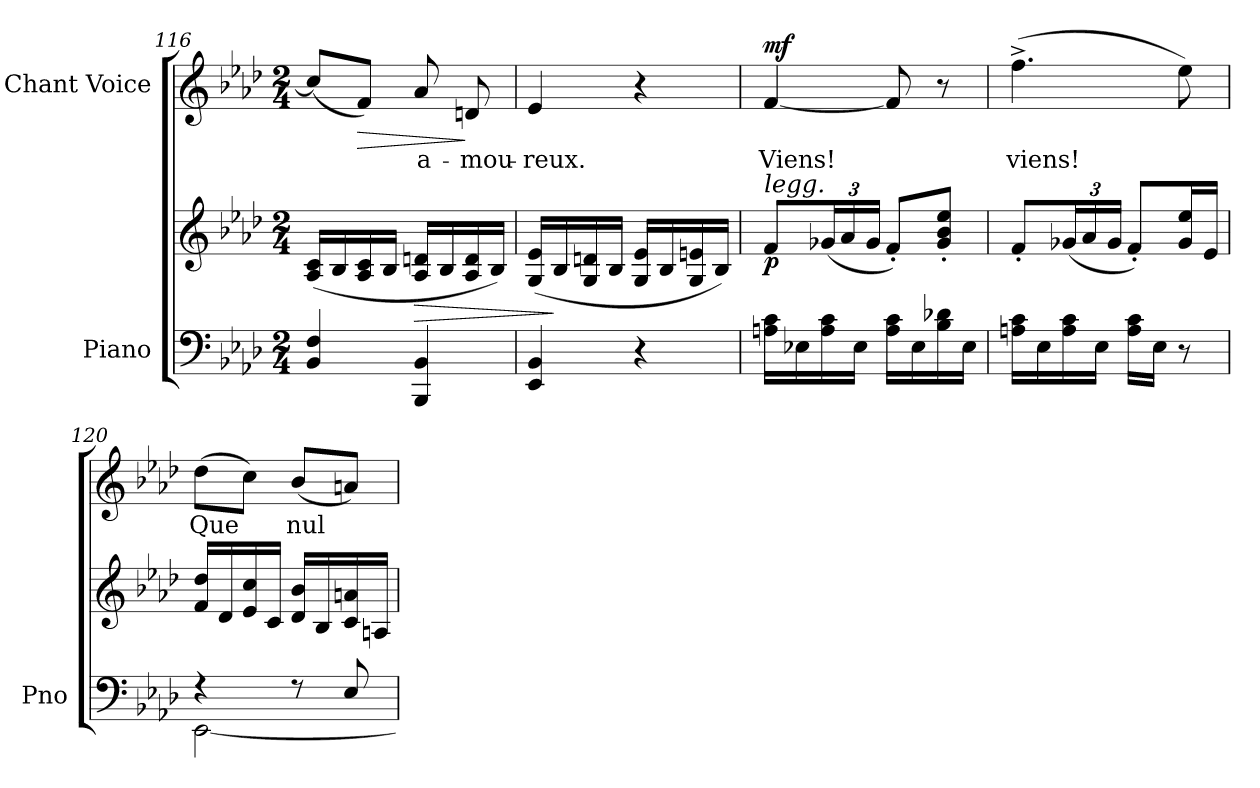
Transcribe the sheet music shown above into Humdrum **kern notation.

**kern	**kern	**dynam	**kern	**text	**dynam
*part2	*part2	*part2	*part1	*part1	*part1
*staff3	*staff2	*staff2/3	*staff1	*staff1	*staff1
*I"Piano	*	*	*I"Chant Voice	*	*
*I'Pno	*	*	*	*	*
*clefF4	*clefG2	*	*clefG2	*	*
*k[b-e-a-d-]	*k[b-e-a-d-]	*	*k[b-e-a-d-]	*	*
*M2/4	*M2/4	*	*M2/4	*	*
=116	=116	=116	=116	=116	=116
4BB-/ 4F/	(>16A-/ 16c/LL	.	(8cc/L]	.	.
.	16B-/	.	.	.	.
!	!	!	!	!	!LO:HP:b
.	16A-/ 16c/	.	8f/J)	.	>
.	16B-/JJ	.	.	.	.
!	!	!LO:HP:b	!	!LO:LY:b	!
4BBB-/ 4BB-/	16A-/ 16dn/LL	>	8a-/	a-	.
.	16B-/	.	.	.	.
!	!	!	!	!LO:LY:b	!
.	16A-/ 16d/	.	8dn/	-mou-	]
.	16B-/JJ)	.	.	.	.
!!LO:LB:g=z
=117	=117	=117	=117	=117	=117
!	!	!	!	!LO:LY:b	!
4EE-/ 4BB-/	(>16G/ 16e-/LL	.	4e-/	-reux.	.
.	16B-/	]	.	.	.
.	16G/ 16dn/	.	.	.	.
.	16B-/JJ	.	.	.	.
4r	16G/ 16e-/LL	.	4r	.	.
.	16B-/	.	.	.	.
.	16G/ 16en/	.	.	.	.
.	16B-/JJ)	.	.	.	.
!!LO:LB:g=z
=118	=118	=118	=118	=118	=118
!	!LO:TX:a:i:t=legg.	!	!	!	!
!	!	!LO:DY:b	!	!LO:LY:b	!LO:DY:a
16An\ 16c\LL	8f/L	p	[4f/	Viens!	mf
16E-X\	.	.	.	.	.
16A\ 16c\	(24g-X/L	.	.	.	.
.	24a-/	.	.	.	.
16E-\JJ	.	.	.	.	.
.	24g-/JJ	.	.	.	.
16A\ 16c\LL	8f'/L)	.	8f/]	.	.
16E-\	.	.	.	.	.
16B-\ 16d-X\	8g-/' 8b-/' 8ee-/'J	.	8r	.	.
16E-\JJ	.	.	.	.	.
=119	=119	=119	=119	=119	=119
!	!	!	!	!LO:LY:b	!
16An\ 16c\LL	8f'/L	.	(4.ff^\	viens!	.
16E-\	.	.	.	.	.
16A\ 16c\	(24g-X/L	.	.	.	.
.	24a-/	.	.	.	.
16E-\JJ	.	.	.	.	.
.	24g-/JJ	.	.	.	.
16A\ 16c\LL	8f'/L)	.	.	.	.
16E-\JJ	.	.	.	.	.
8r	16g-/ 16ee-/L	.	8ee-\)	.	.
.	16e-/JJ	.	.	.	.
!!LO:LB:g=z
=120	=120	=120	=120	=120	=120
*^	*	*	*	*	*
!	!	!	!	!	!LO:LY:b	!
4r	[2EE-\	16f/ 16dd-/LL	.	(8dd-\L	Que	.
.	.	16d-/	.	.	.	.
.	.	16e-/ 16cc/	.	8cc\J)	.	.
.	.	16c/JJ	.	.	.	.
!	!	!	!	!	!LO:LY:b	!
8r	.	16d-/ 16b-/LL	.	(8b-/L	nul	.
.	.	16B-/	.	.	.	.
8E-/	.	16c/ 16an/	.	8an/J)	.	.
.	.	16An/JJ	.	.	.	.
*v	*v	*	*	*	*	*
=	=	=	=	=	=
*-	*-	*-	*-	*-	*-
